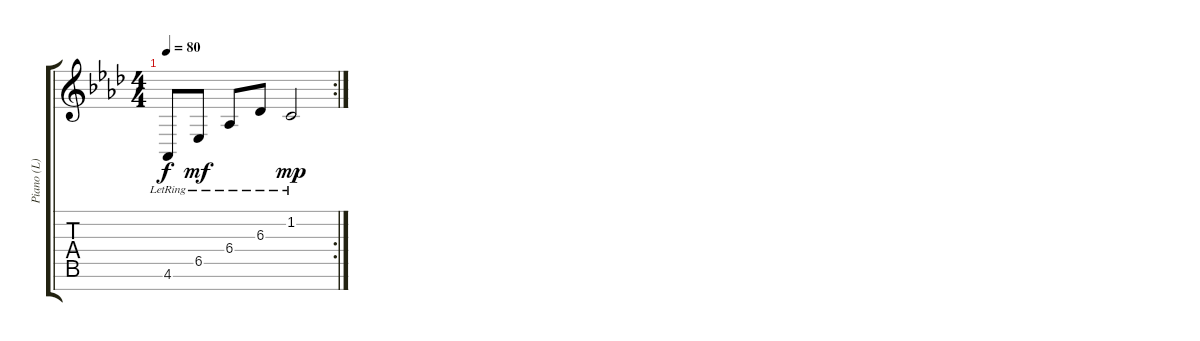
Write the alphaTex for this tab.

\track ("Piano (L)" "Piano (L)") {instrument acousticgrandpiano}
\staff {score tabs}
\tuning (E4 B3 G3 D3 A2 E2 B1) {hide}
\rc 2
\ts (4 4)
\tempo 80
\clef g2
\ks ab
4.6{lr}.8{dy f} 6.5{lr}.8{dy mf} 6.4{lr}.8 6.3{lr}.8 1.2{lr}.2{dy mp}
